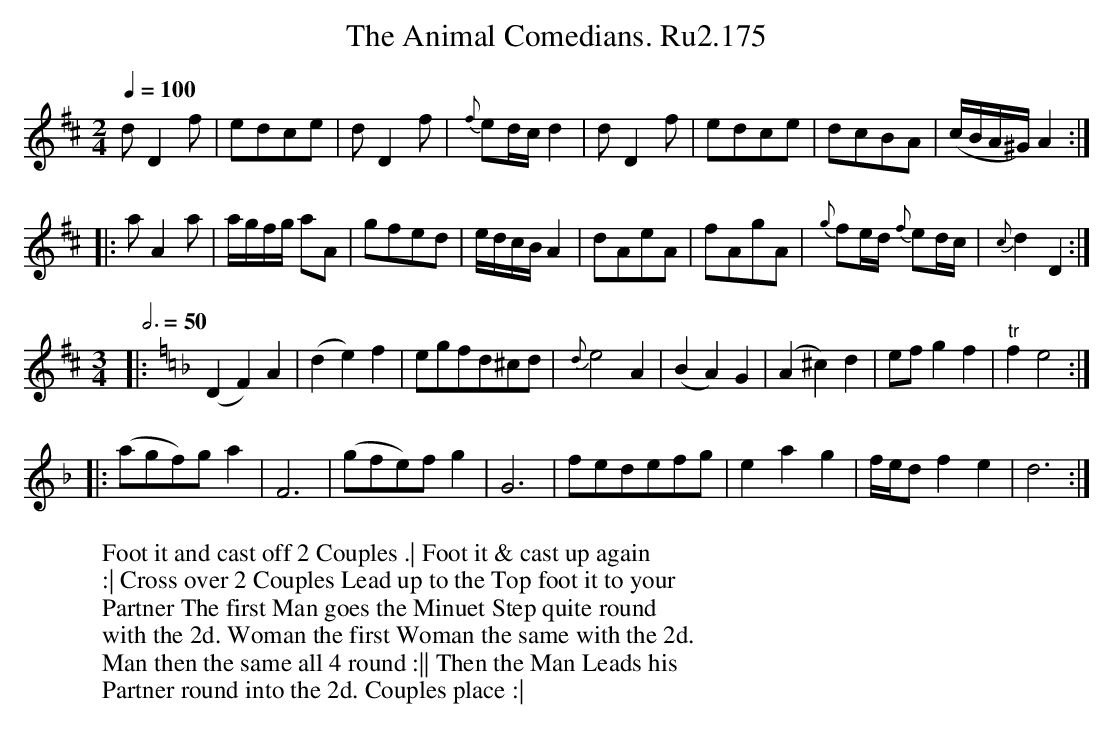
X:1
T:Animal Comedians. Ru2.175, The
M:2/4
L:1/8
Q:1/4=100
K:D
dD2f|edce|dD2f|{f}ed/c/d2|dD2f|edce|dcBA|(c/B/A/^G/)A2:|
|:aA2a|a/g/f/g/ aA|gfed|e/d/c/B/A2|dAeA|fAgA|{g}fe/d/ {f}ed/c/|{c}d2D2:|
M:3/4
Q:3/4=50
K:Dm
|:(D2F2)A2|(d2e2)f2|egfd^cd|{d}e4A2|(B2A2)G2|(A2^c2)d2|efg2f2|"tr"f2e4:|
|:(agf)ga2|F6|(gfe)fg2|G6|fedefg|e2a2g2|f/e/df2e2|d6:|
W:Foot it and cast off 2 Couples .| Foot it & cast up again
W::| Cross over 2 Couples Lead up to the Top foot it to your
W:Partner The first Man goes the Minuet Step quite round
W:with the 2d. Woman the first Woman the same with the 2d.
W:Man then the same all 4 round :|| Then the Man Leads his
W:Partner round into the 2d. Couples place :|
